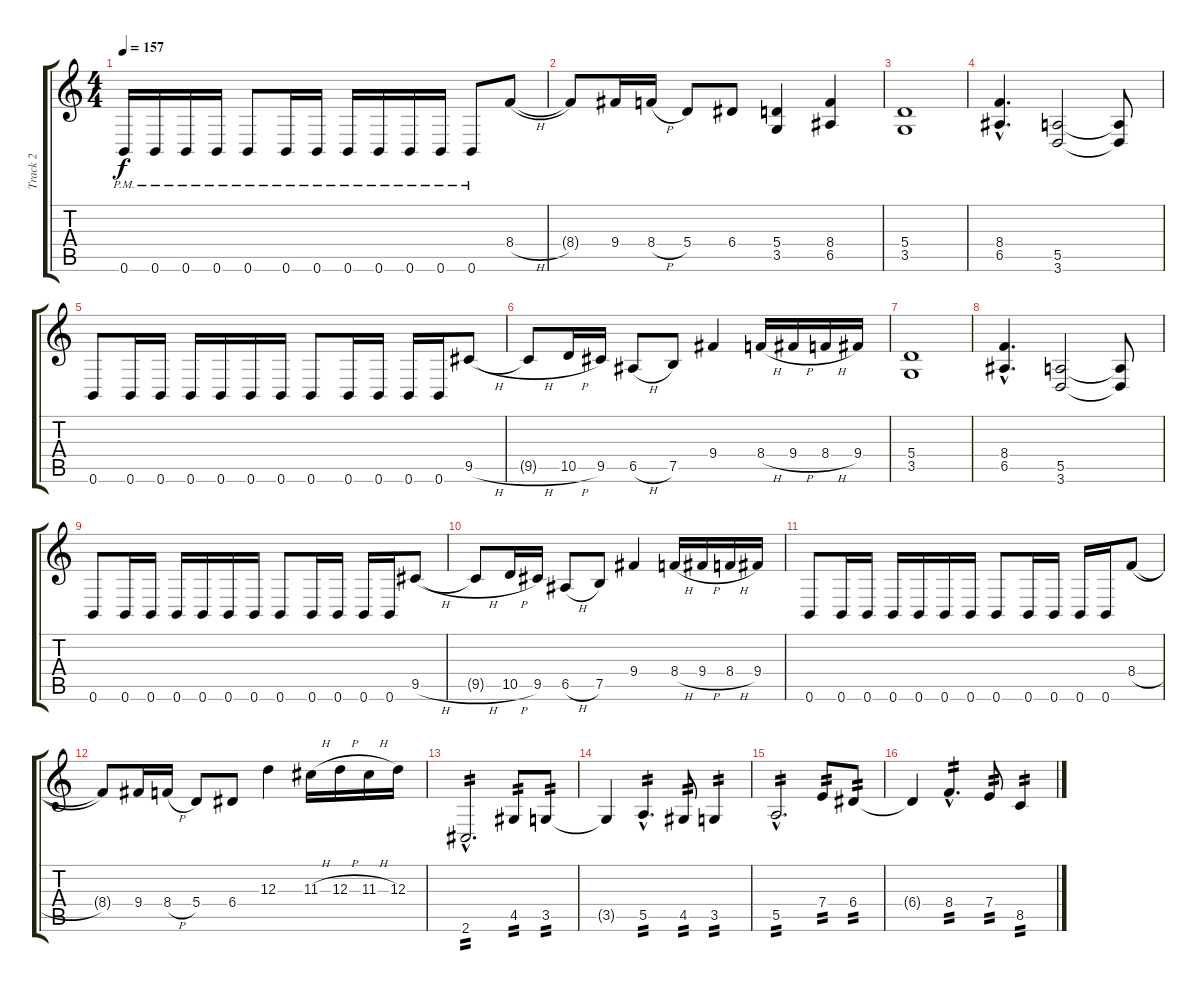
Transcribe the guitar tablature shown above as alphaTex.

\track ("Track 2" "Track 2") {instrument distortionguitar}
\staff {score tabs}
\tuning (B3 Gb3 D3 A2 E2 B1) {hide}
\ts (4 4)
\tempo 157
\clef g2
\ks c
0.6{pm}.16{dy f} 0.6{pm}.16 0.6{pm}.16 0.6{pm}.16 0.6{pm}.8 0.6{pm}.16 0.6{pm}.16 0.6{pm}.16 0.6{pm}.16 0.6{pm}.16 0.6{pm}.16 0.6{pm}.8 8.4{h}.8 |
8.4{t}.8 9.4.16 8.4{h}.16 5.4.8 6.4.8 (5.4 3.5).4 (8.4 6.5).4 |
(5.4 3.5).1 |
(8.4{hac} 6.5{hac}).4{d} (5.5 3.6).2 (5.5{t} 3.6{t}).8 |
0.6.8 0.6.16 0.6.16 0.6.16 0.6.16 0.6.16 0.6.16 0.6.8 0.6.16 0.6.16 0.6.16 0.6.16 9.5{h}.8 |
9.5{h t}.8 10.5{h}.16 9.5.16 6.5{h}.8 7.5.8 9.4.4 8.4{h}.16 9.4{h}.16 8.4{h}.16 9.4.16 |
(5.4 3.5).1 |
(8.4{hac} 6.5{hac}).4{d} (5.5 3.6).2 (5.5{t} 3.6{t}).8 |
0.6.8 0.6.16 0.6.16 0.6.16 0.6.16 0.6.16 0.6.16 0.6.8 0.6.16 0.6.16 0.6.16 0.6.16 9.5{h}.8 |
9.5{h t}.8 10.5{h}.16 9.5.16 6.5{h}.8 7.5.8 9.4.4 8.4{h}.16 9.4{h}.16 8.4{h}.16 9.4.16 |
0.6.8 0.6.16 0.6.16 0.6.16 0.6.16 0.6.16 0.6.16 0.6.8 0.6.16 0.6.16 0.6.16 0.6.16 8.4{h}.8 |
8.4{t}.8 9.4.16 8.4{h}.16 5.4.8 6.4.8 12.3.4 11.3{h}.16 12.3{h}.16 11.3{h}.16 12.3.16 |
2.6{hac}.2{d tp 2} 4.5.8{tp 2} 3.5.8{tp 2} |
3.5{t}.4 5.5{hac}.4{d tp 2} 4.5.8{tp 2} 3.5.4{tp 2} |
5.5{hac}.2{d tp 2} 7.4.8{tp 2} 6.4.8{tp 2} |
6.4{t}.4 8.4{hac}.4{d tp 2} 7.4.8{tp 2} 8.5.4{tp 2}
